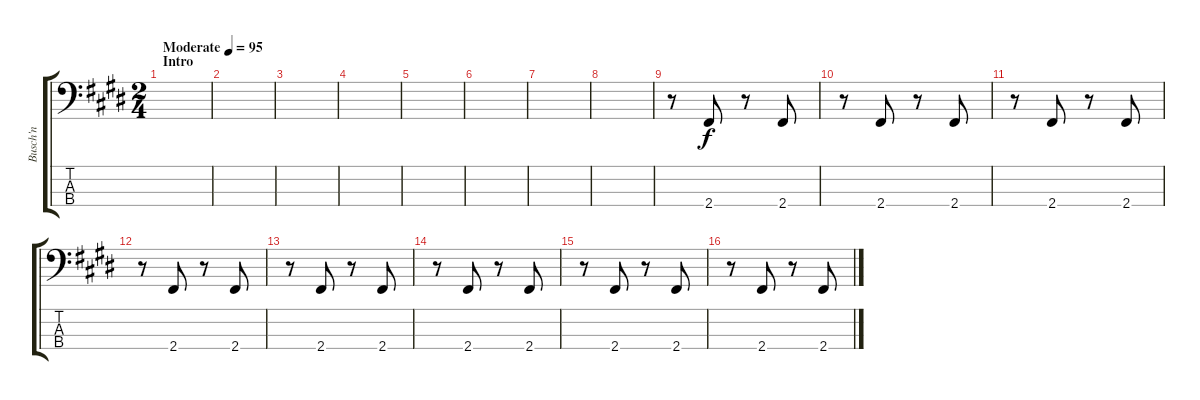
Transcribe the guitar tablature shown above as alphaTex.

\track ("Busch'n" "Busch'n") {instrument overdrivenguitar}
\staff {score tabs}
\tuning (G2 D2 A1 E1) {hide}
\ts (2 4)
\section ("" "Intro")
\tempo (95 "Moderate")
\clef f4
\ks e
|
|
|
|
|
|
|
|
r.8 2.4.8 r.8 2.4.8 |
r.8 2.4.8 r.8 2.4.8 |
r.8 2.4.8 r.8 2.4.8 |
r.8 2.4.8 r.8 2.4.8 |
r.8 2.4.8 r.8 2.4.8 |
r.8 2.4.8 r.8 2.4.8 |
r.8 2.4.8 r.8 2.4.8 |
r.8 2.4.8 r.8 2.4.8
